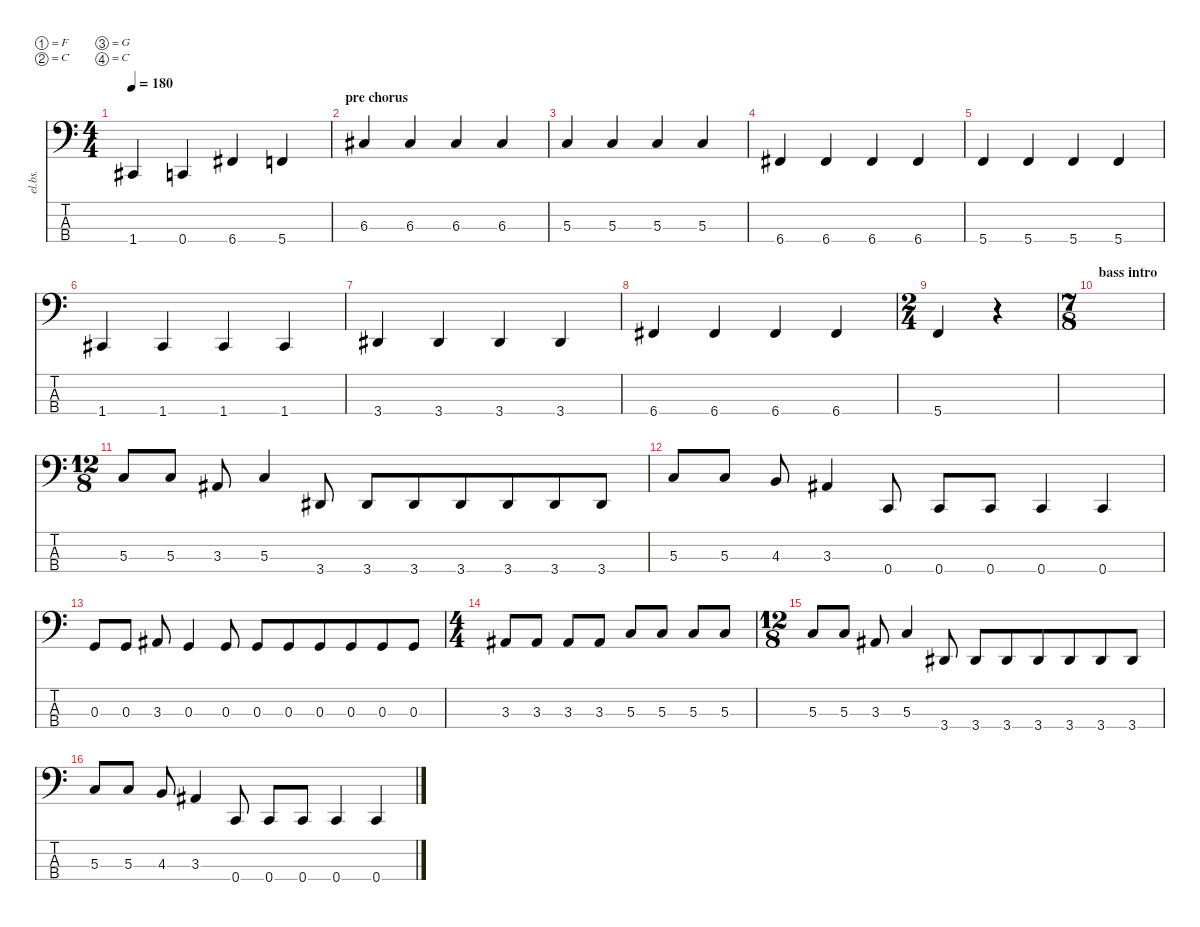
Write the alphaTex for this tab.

\defaultSystemsLayout 4
\hideDynamics
\bracketExtendMode nobrackets
\otherSystemsTrackNameOrientation horizontal
\track ("Uku" "el.bs.") {instrument electricbassfinger}
\staff {score tabs}
\tuning (F2 C2 G1 C1)
\ts (4 4)
\tempo 180
\clef f4
\ks c
1.4{acc #}.4{dy mf beam Up} 0.4.4{beam Up} 6.4{acc #}.4{beam Up} 5.4.4{beam Up} |
\section ("" "pre chorus")
6.3{acc #}.4{beam Up} 6.3{acc #}.4{beam Up} 6.3{acc #}.4{beam Up} 6.3{acc #}.4{beam Up} |
5.3.4{beam Up} 5.3.4{beam Up} 5.3.4{beam Up} 5.3.4{beam Up} |
6.4{acc #}.4{beam Up} 6.4{acc #}.4{beam Up} 6.4{acc #}.4{beam Up} 6.4{acc #}.4{beam Up} |
5.4.4{beam Up} 5.4.4{beam Up} 5.4.4{beam Up} 5.4.4{beam Up} |
1.4{acc #}.4{beam Up} 1.4{acc #}.4{beam Up} 1.4{acc #}.4{beam Up} 1.4{acc #}.4{beam Up} |
3.4{acc #}.4{beam Up} 3.4{acc #}.4{beam Up} 3.4{acc #}.4{beam Up} 3.4{acc #}.4{beam Up} |
6.4{acc #}.4{beam Up} 6.4{acc #}.4{beam Up} 6.4{acc #}.4{beam Up} 6.4{acc #}.4{beam Up} |
\ts (2 4)
\beaming (8 2 2 2 2)
5.4.4{beam Up} r.4{beam Up} |
\ts (7 8)
\beaming (8 2 2 2 2)
\section ("" "bass intro")
|
\ts (12 8)
\beaming (8 2 2 2 6)
\section ("" "")
5.3.8{beam Up} 5.3.8{beam Up} 3.3{acc #}.8{beam Up} 5.3.4{beam Up} 3.4{acc #}.8{beam Up} 3.4{acc #}.8{beam Up} 3.4{acc #}.8{beam Up} 3.4{acc #}.8{beam Up} 3.4{acc #}.8{beam Up} 3.4{acc #}.8{beam Up} 3.4{acc #}.8{beam Up} |
5.3.8{beam Up} 5.3.8{beam Up} 4.3.8{beam Up} 3.3{acc #}.4{beam Up} 0.4.8{beam Up} 0.4.8{beam Up} 0.4.8{beam Up} 0.4.4{beam Up} 0.4.4{beam Up} |
0.3.8{beam Up} 0.3.8{beam Up} 3.3{acc #}.8{beam Up} 0.3.4{beam Up} 0.3.8{beam Up} 0.3.8{beam Up} 0.3.8{beam Up} 0.3.8{beam Up} 0.3.8{beam Up} 0.3.8{beam Up} 0.3.8{beam Up} |
\ts (4 4)
\beaming (8 2 2 2 2)
3.3{acc #}.8{beam Up} 3.3{acc #}.8{beam Up} 3.3{acc #}.8{beam Up} 3.3{acc #}.8{beam Up} 5.3.8{beam Up} 5.3.8{beam Up} 5.3.8{beam Up} 5.3.8{beam Up} |
\ts (12 8)
\beaming (8 2 2 2 6)
5.3.8{beam Up} 5.3.8{beam Up} 3.3{acc #}.8{beam Up} 5.3.4{beam Up} 3.4{acc #}.8{beam Up} 3.4{acc #}.8{beam Up} 3.4{acc #}.8{beam Up} 3.4{acc #}.8{beam Up} 3.4{acc #}.8{beam Up} 3.4{acc #}.8{beam Up} 3.4{acc #}.8{beam Up} |
5.3.8{beam Up} 5.3.8{beam Up} 4.3.8{beam Up} 3.3{acc #}.4{beam Up} 0.4.8{beam Up} 0.4.8{beam Up} 0.4.8{beam Up} 0.4.4{beam Up} 0.4.4{beam Up}
